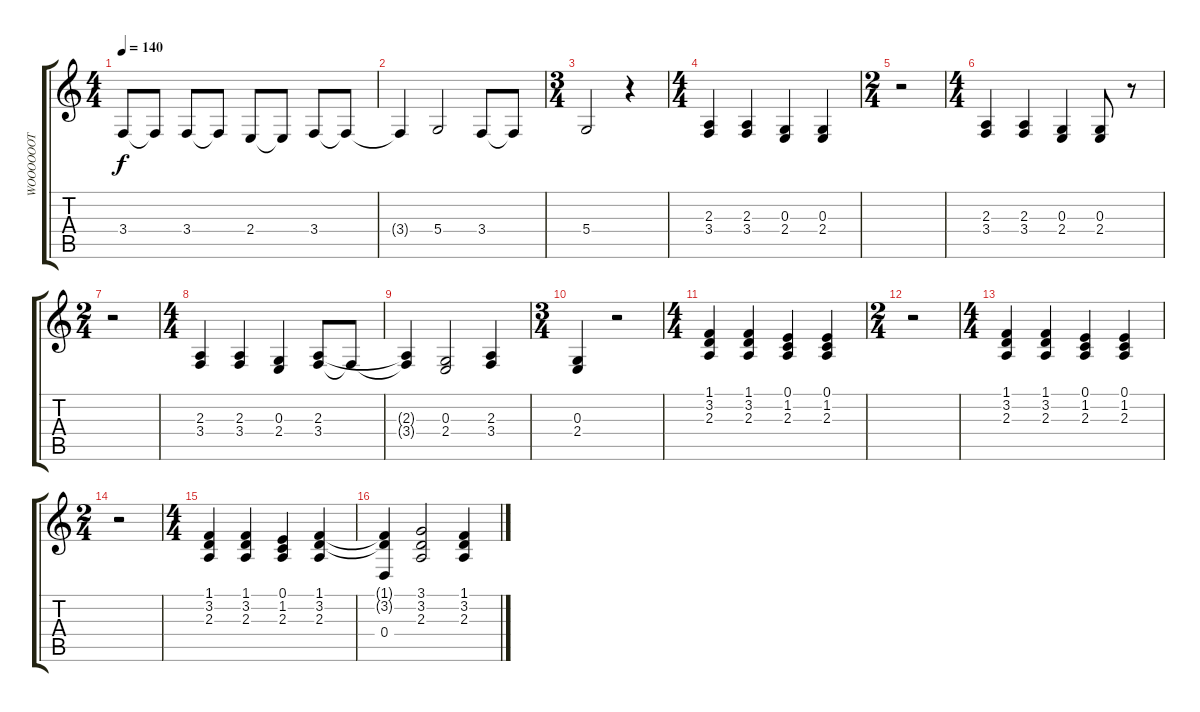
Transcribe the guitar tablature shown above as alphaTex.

\track ("WOOOOOOT" "WOOOOOOT") {instrument choiraahs}
\staff {score tabs}
\tuning (E4 B3 G3 D3 A2 E2) {hide}
\ts (4 4)
\tempo 140
\clef g2
\ks c
3.4.8{dy f} 3.4{t}.8 3.4.8 3.4{t}.8 2.4.8 2.4{t}.8 3.4.8 3.4{t}.8 |
3.4{t}.4 5.4.2 3.4.8 3.4{t}.8 |
\ts (3 4)
5.4.2 r.4 |
\ts (4 4)
(2.3 3.4).4 (2.3 3.4).4 (0.3 2.4).4 (0.3 2.4).4 |
\ts (2 4)
r.2 |
\ts (4 4)
(2.3 3.4).4 (2.3 3.4).4 (0.3 2.4).4 (0.3 2.4).8 r.8 |
\ts (2 4)
r.2 |
\ts (4 4)
(2.3 3.4).4 (2.3 3.4).4 (0.3 2.4).4 (2.3 3.4).8 3.4{t}.8 |
(2.3{t} 3.4{t}).4 (0.3 2.4).2 (2.3 3.4).4 |
\ts (3 4)
(0.3 2.4).4 r.2 |
\ts (4 4)
(1.1 3.2 2.3).4 (1.1 3.2 2.3).4 (0.1 1.2 2.3).4 (0.1 1.2 2.3).4 |
\ts (2 4)
r.2 |
\ts (4 4)
(1.1 3.2 2.3).4 (1.1 3.2 2.3).4 (0.1 1.2 2.3).4 (0.1 1.2 2.3).4 |
\ts (2 4)
r.2 |
\ts (4 4)
(1.1 3.2 2.3).4 (1.1 3.2 2.3).4 (0.1 1.2 2.3).4 (1.1 3.2 2.3).4 |
(1.1{t} 3.2{t} 0.4).4 (3.1 3.2 2.3).2 (1.1 3.2 2.3).4
